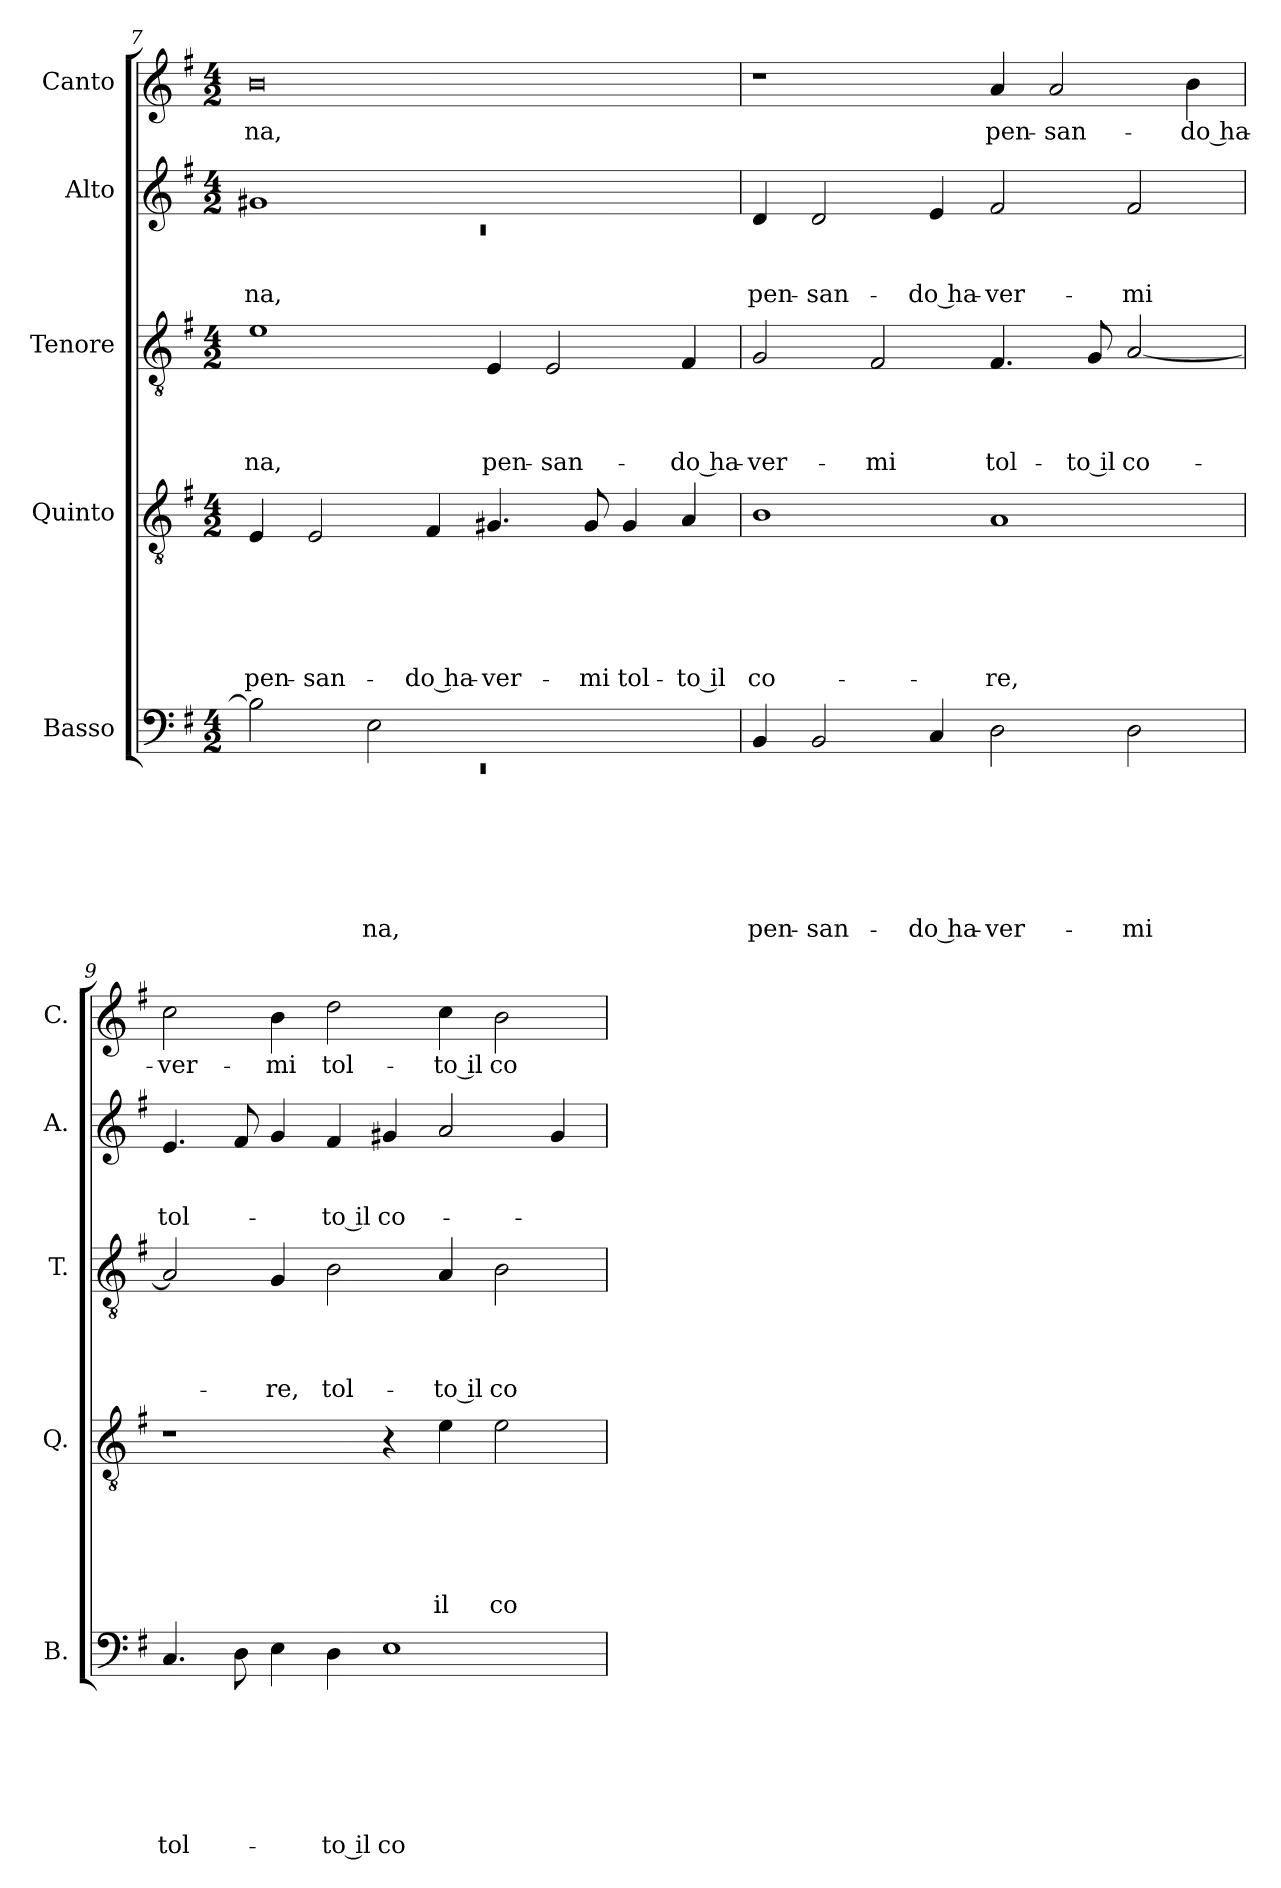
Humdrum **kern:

**kern	**text	**text	**text	**text	**text	**text	**text	**kern	**text	**text	**text	**text	**text	**text	**kern	**text	**text	**text	**text	**kern	**text	**text	**text	**kern	**text
*part5	*part5	*part5	*part5	*part5	*part5	*part5	*part5	*part4	*part4	*part4	*part4	*part4	*part4	*part4	*part3	*part3	*part3	*part3	*part3	*part2	*part2	*part2	*part2	*part1	*part1
*staff5	*staff5	*staff5	*staff5	*staff5	*staff5	*staff5	*staff5	*staff4	*staff4	*staff4	*staff4	*staff4	*staff4	*staff4	*staff3	*staff3	*staff3	*staff3	*staff3	*staff2	*staff2	*staff2	*staff2	*staff1	*staff1
*I"Basso	*	*	*	*	*	*	*	*I"Quinto	*	*	*	*	*	*	*I"Tenore	*	*	*	*	*I"Alto	*	*	*	*I"Canto	*
*I'B.	*	*	*	*	*	*	*	*I'Q.	*	*	*	*	*	*	*I'T.	*	*	*	*	*I'A.	*	*	*	*I'C.	*
*clefF4	*	*	*	*	*	*	*	*clefGv2	*	*	*	*	*	*	*clefGv2	*	*	*	*	*clefG2	*	*	*	*clefG2	*
*k[f#]	*	*	*	*	*	*	*	*k[f#]	*	*	*	*	*	*	*k[f#]	*	*	*	*	*k[f#]	*	*	*	*k[f#]	*
*G:	*	*	*	*	*	*	*	*G:	*	*	*	*	*	*	*G:	*	*	*	*	*G:	*	*	*	*G:	*
*M4/2	*	*	*	*	*	*	*	*M4/2	*	*	*	*	*	*	*M4/2	*	*	*	*	*M4/2	*	*	*	*M4/2	*
=7	=7	=7	=7	=7	=7	=7	=7	=7	=7	=7	=7	=7	=7	=7	=7	=7	=7	=7	=7	=7	=7	=7	=7	=7	=7
*^	*	*	*	*	*	*	*	*	*	*	*	*	*	*	*	*	*	*	*	*^	*	*	*	*	*
!	!LO:N:vis=1	!	!	!	!	!	!	!	!	!	!	!	!	!	!LO:LY:b	!	!	!	!	!LO:LY:b	!	!LO:N:vis=1	!	!	!LO:LY:b	!	!LO:LY:b
2B\]	0rEE	.	.	.	.	.	.	.	4E/	.	.	.	.	.	pen-	1e	.	.	.	-na,	1g#X	0rc	.	.	-na,	0b	-na,
!	!	!	!	!	!	!	!	!	!	!	!	!	!	!	!LO:LY:b	!	!	!	!	!	!	!	!	!	!	!	!
.	.	.	.	.	.	.	.	.	2E/	.	.	.	.	.	-san-	.	.	.	.	.	.	.	.	.	.	.	.
!	!	!	!	!	!	!	!	!LO:LY:b	!	!	!	!	!	!	!	!	!	!	!	!	!	!	!	!	!	!	!
2E\	.	.	.	.	.	.	.	-na,	.	.	.	.	.	.	.	.	.	.	.	.	.	.	.	.	.	.	.
!	!	!	!	!	!	!	!	!	!	!	!	!	!	!	!LO:LY:b:rj	!	!	!	!	!	!	!	!	!	!	!	!
.	.	.	.	.	.	.	.	.	4F#/	.	.	.	.	.	-do ha-	.	.	.	.	.	.	.	.	.	.	.	.
!	!	!	!	!	!	!	!	!	!	!	!	!	!	!	!LO:LY:b	!	!	!	!	!LO:LY:b	!	!	!	!	!	!	!
1ryy	.	.	.	.	.	.	.	.	4.G#X/	.	.	.	.	.	-ver-	4E/	.	.	.	pen-	1ryy	.	.	.	.	.	.
!	!	!	!	!	!	!	!	!	!	!	!	!	!	!	!	!	!	!	!	!LO:LY:b:rj	!	!	!	!	!	!	!
.	.	.	.	.	.	.	.	.	.	.	.	.	.	.	.	2E/	.	.	.	-san-	.	.	.	.	.	.	.
!	!	!	!	!	!	!	!	!	!	!	!	!	!	!	!LO:LY:b	!	!	!	!	!	!	!	!	!	!	!	!
.	.	.	.	.	.	.	.	.	8G#/	.	.	.	.	.	-mi	.	.	.	.	.	.	.	.	.	.	.	.
!	!	!	!	!	!	!	!	!	!	!	!	!	!	!	!LO:LY:b	!	!	!	!	!	!	!	!	!	!	!	!
.	.	.	.	.	.	.	.	.	4G#/	.	.	.	.	.	tol-	.	.	.	.	.	.	.	.	.	.	.	.
!	!	!	!	!	!	!	!	!	!	!	!	!	!	!	!LO:LY:b:rj	!	!	!	!	!LO:LY:b:rj	!	!	!	!	!	!	!
.	.	.	.	.	.	.	.	.	4A/	.	.	.	.	.	-to il	4F#/	.	.	.	-do ha-	.	.	.	.	.	.	.
*v	*v	*	*	*	*	*	*	*	*	*	*	*	*	*	*	*	*	*	*	*	*v	*v	*	*	*	*	*
=8	=8	=8	=8	=8	=8	=8	=8	=8	=8	=8	=8	=8	=8	=8	=8	=8	=8	=8	=8	=8	=8	=8	=8	=8	=8
!	!	!	!	!	!	!	!LO:LY:b	!	!	!	!	!	!	!LO:LY:b	!	!	!	!	!LO:LY:b	!	!	!	!LO:LY:b	!	!
4BB/	.	.	.	.	.	.	pen-	1B	.	.	.	.	.	co-	2G/	.	.	.	-ver-	4d/	.	.	pen-	1r	.
!	!	!	!	!	!	!	!LO:LY:b:rj	!	!	!	!	!	!	!	!	!	!	!	!	!	!	!	!LO:LY:b:rj	!	!
2BB/	.	.	.	.	.	.	-san-	.	.	.	.	.	.	.	.	.	.	.	.	2d/	.	.	-san-	.	.
!	!	!	!	!	!	!	!	!	!	!	!	!	!	!	!	!	!	!	!LO:LY:b	!	!	!	!	!	!
.	.	.	.	.	.	.	.	.	.	.	.	.	.	.	2F#/	.	.	.	-mi	.	.	.	.	.	.
!	!	!	!	!	!	!	!LO:LY:b:rj	!	!	!	!	!	!	!	!	!	!	!	!	!	!	!	!LO:LY:b:rj	!	!
4C/	.	.	.	.	.	.	-do ha-	.	.	.	.	.	.	.	.	.	.	.	.	4e/	.	.	-do ha-	.	.
!	!	!	!	!	!	!	!LO:LY:b:rj	!	!	!	!	!	!	!LO:LY:b	!	!	!	!	!LO:LY:b	!	!	!	!LO:LY:b:rj	!	!LO:LY:b
2D\	.	.	.	.	.	.	-ver-	1A	.	.	.	.	.	-re,	4.F#/	.	.	.	tol-	2f#/	.	.	-ver-	4a/	pen-
!	!	!	!	!	!	!	!	!	!	!	!	!	!	!	!	!	!	!	!	!	!	!	!	!	!LO:LY:b:rj
.	.	.	.	.	.	.	.	.	.	.	.	.	.	.	.	.	.	.	.	.	.	.	.	2a/	-san-
!	!	!	!	!	!	!	!	!	!	!	!	!	!	!	!	!	!	!	!LO:LY:b:rj	!	!	!	!	!	!
.	.	.	.	.	.	.	.	.	.	.	.	.	.	.	8G/	.	.	.	-to il	.	.	.	.	.	.
!	!	!	!	!	!	!	!LO:LY:b	!	!	!	!	!	!	!	!	!	!	!	!LO:LY:b	!	!	!	!LO:LY:b	!	!
2D\	.	.	.	.	.	.	-mi	.	.	.	.	.	.	.	[>2A/	.	.	.	co-	2f#/	.	.	-mi	.	.
!	!	!	!	!	!	!	!	!	!	!	!	!	!	!	!	!	!	!	!	!	!	!	!	!	!LO:LY:b:rj
.	.	.	.	.	.	.	.	.	.	.	.	.	.	.	.	.	.	.	.	.	.	.	.	4b\	-do ha-
!!LO:PB:g=z
=9	=9	=9	=9	=9	=9	=9	=9	=9	=9	=9	=9	=9	=9	=9	=9	=9	=9	=9	=9	=9	=9	=9	=9	=9	=9
!	!	!	!	!	!	!	!LO:LY:b	!	!	!	!	!	!	!	!	!	!	!	!	!	!	!	!LO:LY:b	!	!LO:LY:b
4.C/	.	.	.	.	.	.	tol-	1r	.	.	.	.	.	.	2A/]	.	.	.	.	4.e/	.	.	tol-	2cc\	-ver-
8D\	.	.	.	.	.	.	.	.	.	.	.	.	.	.	.	.	.	.	.	8f#/	.	.	.	.	.
!	!	!	!	!	!	!	!	!	!	!	!	!	!	!	!	!	!	!	!LO:LY:b	!	!	!	!	!	!LO:LY:b
4E\	.	.	.	.	.	.	.	.	.	.	.	.	.	.	4G/	.	.	.	-re,	4g/	.	.	.	4b\	-mi
!	!	!	!	!	!	!	!LO:LY:b:rj	!	!	!	!	!	!	!	!	!	!	!	!LO:LY:b	!	!	!	!LO:LY:b:rj	!	!LO:LY:b
4D\	.	.	.	.	.	.	-to il	.	.	.	.	.	.	.	2B\	.	.	.	tol-	4f#/	.	.	-to il	2dd\	tol-
!	!	!	!	!	!	!	!LO:LY:b	!	!	!	!	!	!	!	!	!	!	!	!	!	!	!	!LO:LY:b	!	!
1E	.	.	.	.	.	.	co-	4r	.	.	.	.	.	.	.	.	.	.	.	4g#X/	.	.	co-	.	.
!	!	!	!	!	!	!	!	!	!	!	!	!	!	!LO:LY:b	!	!	!	!	!LO:LY:b:rj	!	!	!	!	!	!LO:LY:b:rj
.	.	.	.	.	.	.	.	4e\	.	.	.	.	.	il	4A/	.	.	.	-to il	2a/	.	.	.	4cc\	-to il
!	!	!	!	!	!	!	!	!	!	!	!	!	!	!LO:LY:b	!	!	!	!	!LO:LY:b	!	!	!	!	!	!LO:LY:b
.	.	.	.	.	.	.	.	2e\	.	.	.	.	.	co-	2B\	.	.	.	co-	.	.	.	.	2b\	co-
.	.	.	.	.	.	.	.	.	.	.	.	.	.	.	.	.	.	.	.	4g#/	.	.	.	.	.
=	=	=	=	=	=	=	=	=	=	=	=	=	=	=	=	=	=	=	=	=	=	=	=	=	=
*-	*-	*-	*-	*-	*-	*-	*-	*-	*-	*-	*-	*-	*-	*-	*-	*-	*-	*-	*-	*-	*-	*-	*-	*-	*-
